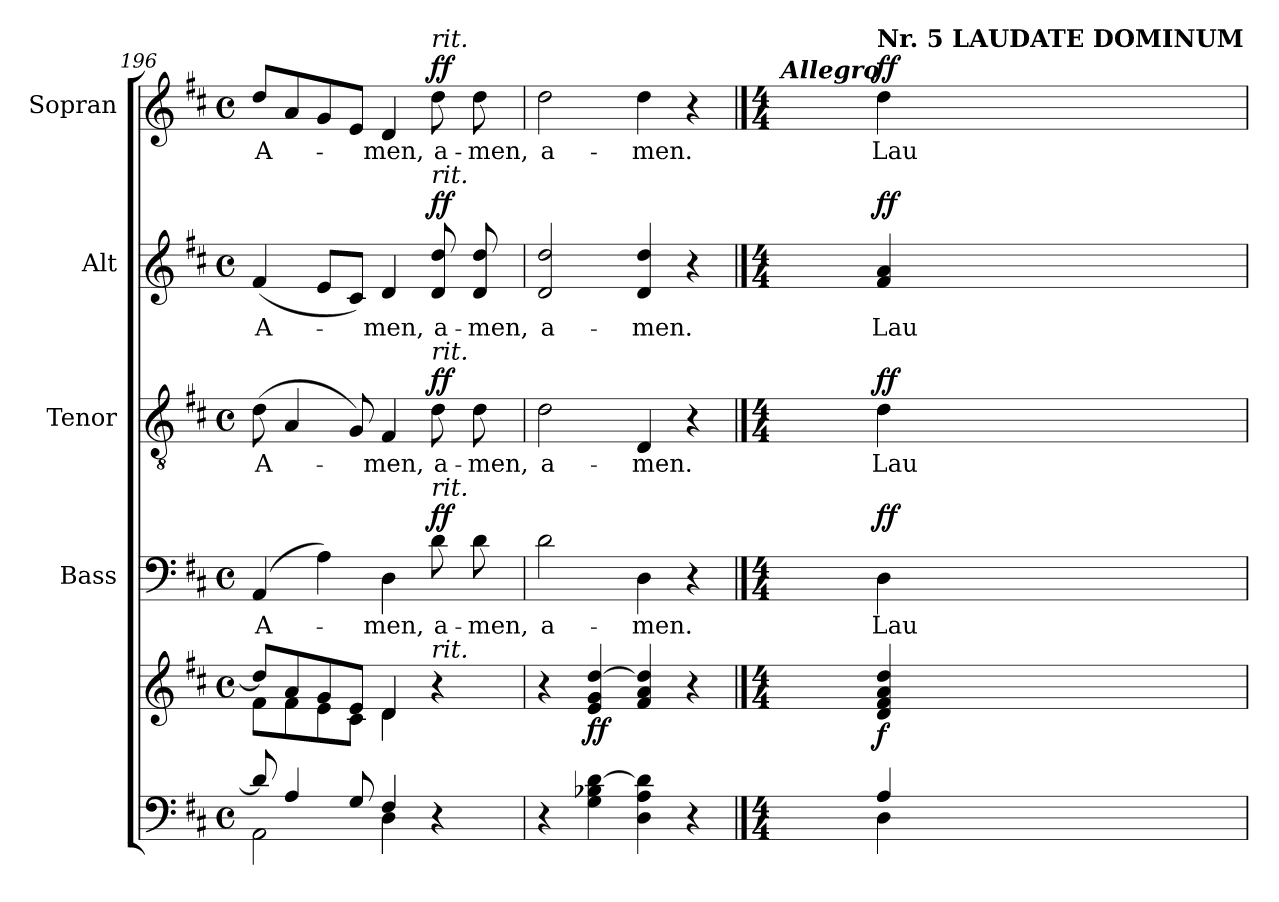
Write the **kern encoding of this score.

**kern	**kern	**dynam	**kern	**text	**dynam	**kern	**text	**dynam	**kern	**text	**dynam	**kern	**text	**dynam
*part5	*part5	*part5	*part4	*part4	*part4	*part3	*part3	*part3	*part2	*part2	*part2	*part1	*part1	*part1
*staff6	*staff5	*staff5/6	*staff4	*staff4	*staff4	*staff3	*staff3	*staff3	*staff2	*staff2	*staff2	*staff1	*staff1	*staff1
*	*	*	*I"Bass	*	*	*I"Tenor	*	*	*I"Alt	*	*	*I"Sopran	*	*
*	*	*	*I'B	*	*	*I'T	*	*	*I'A	*	*	*I'S	*	*
*clefF4	*clefG2	*	*clefF4	*	*	*clefGv2	*	*	*clefG2	*	*	*clefG2	*	*
*k[f#c#]	*k[f#c#]	*	*k[f#c#]	*	*	*k[f#c#]	*	*	*k[f#c#]	*	*	*k[f#c#]	*	*
*D:	*D:	*	*D:	*	*	*D:	*	*	*D:	*	*	*D:	*	*
*M4/4	*M4/4	*	*M4/4	*	*	*M4/4	*	*	*M4/4	*	*	*M4/4	*	*
*met(c)	*met(c)	*	*met(c)	*	*	*met(c)	*	*	*met(c)	*	*	*met(c)	*	*
=196	=196	=196	=196	=196	=196	=196	=196	=196	=196	=196	=196	=196	=196	=196
*^	*^	*	*	*	*	*	*	*	*	*	*	*	*	*
!	!	!	!	!	!	!LO:LY:b	!	!	!LO:LY:b	!	!	!LO:LY:b	!	!	!LO:LY:b	!
8d/]	2AA\	8dd/L]	8f#\L	.	(4AA/	A-	.	(>8d\	A-	.	(<4f#/	A-	.	8dd/L	A-	.
4A/	.	8a/	8f#\	.	.	.	.	4A/	.	.	.	.	.	8a/	.	.
.	.	8g/	8e\	.	4A\)	.	.	.	.	.	8e/L	.	.	8g/	.	.
8G/	.	8e/J	8c#\J	.	.	.	.	8G/)	.	.	8c#/J)	.	.	8e/J	.	.
!	!	!	!	!	!	!LO:LY:b	!	!	!LO:LY:b	!	!	!LO:LY:b	!	!	!LO:LY:b	!
4F#/	4D\	4d/	4d\	.	4D\	-men,	.	4F#/	-men,	.	4d/	-men,	.	4d/	-men,	.
!	!	!	!	!	!	!	!	!	!	!	!	!	!	!LO:TX:a:i:t=rit.	!	!
!	!	!	!	!	!	!	!	!	!	!	!LO:TX:a:i:t=rit.	!	!	!	!	!
!	!	!	!	!	!	!	!	!LO:TX:a:i:t=rit.	!	!	!	!	!	!	!	!
!	!	!	!	!	!LO:TX:a:i:t=rit.	!	!	!	!	!	!	!	!	!	!	!
!	!	!LO:TX:a:i:t=rit.	!	!	!	!	!	!	!	!	!	!	!	!	!	!
!	!	!	!	!	!	!LO:LY:b	!LO:DY:a	!	!LO:LY:b	!LO:DY:a	!	!LO:LY:b	!LO:DY:a	!	!LO:LY:b	!LO:DY:a
4r	4ryy	4r	4ryy	.	8d\	a-	ff	8d\	a-	ff	8d/ 8dd/	a-	ff	8dd\	a-	ff
!	!	!	!	!	!	!LO:LY:b	!	!	!LO:LY:b	!	!	!LO:LY:b	!	!	!LO:LY:b	!
.	.	.	.	.	8d\	-men,	.	8d\	-men,	.	8d/ 8dd/	-men,	.	8dd\	-men,	.
*v	*v	*	*	*	*	*	*	*	*	*	*	*	*	*	*	*
*	*v	*v	*	*	*	*	*	*	*	*	*	*	*	*	*
=197	=197	=197	=197	=197	=197	=197	=197	=197	=197	=197	=197	=197	=197	=197
!	!	!	!	!LO:LY:b	!	!	!LO:LY:b	!	!	!LO:LY:b	!	!	!LO:LY:b	!
4r	4r	.	2d\	a-	.	2d\	a-	.	2d/ 2dd/	a-	.	2dd\	a-	.
!	!	!LO:DY:b	!	!	!	!	!	!	!	!	!	!	!	!
4G\ 4B-X\ [4d\	4e/ 4g/ [>4dd/	ff	.	.	.	.	.	.	.	.	.	.	.	.
!	!	!	!	!LO:LY:b	!	!	!LO:LY:b	!	!	!LO:LY:b	!	!	!LO:LY:b	!
4D\ 4A\ 4d\]	4f#/ 4a/ 4dd/]	.	4D\	-men.	.	4D/	-men.	.	4d/ 4dd/	-men.	.	4dd\	-men.	.
4r	4r	.	4r	.	.	4r	.	.	4r	.	.	4r	.	.
!!LO:PB:g=z
==198	==198	==198	==198	==198	==198	==198	==198	==198	==198	==198	==198	==198	==198	==198
*M4/4	*M4/4	*	*M4/4	*	*	*M4/4	*	*	*M4/4	*	*	*M4/4	*	*
*^	*^	*	*	*	*	*	*	*	*	*	*	*	*	*
!	!	!	!	!	!	!	!	!	!	!	!	!	!	!LO:TX:a:Bi:t=Allegro	!	!
2.ryy	2.ryy	2.ryy	2.ryy	.	2.ryy	.	.	2.ryy	.	.	2.ryy	.	.	2.ryy	.	.
!	!	!	!	!	!	!	!	!	!	!	!	!	!	!LO:TX:a:B:t=Nr. 5 LAUDATE DOMINUM	!	!
!	!	!	!	!LO:DY:b	!	!LO:LY:b	!LO:DY:a	!	!LO:LY:b	!LO:DY:a	!	!LO:LY:b	!LO:DY:a	!	!LO:LY:b	!LO:DY:a
4A/	4D\	4d/ 4f#/ 4a/ 4dd/	4ryy	f	4D\	Lau-	ff	4d\	Lau-	ff	4f#/ 4a/	Lau-	ff	4dd\	Lau-	ff
*v	*v	*	*	*	*	*	*	*	*	*	*	*	*	*	*	*
*	*v	*v	*	*	*	*	*	*	*	*	*	*	*	*	*
=	=	=	=	=	=	=	=	=	=	=	=	=	=	=
*-	*-	*-	*-	*-	*-	*-	*-	*-	*-	*-	*-	*-	*-	*-
